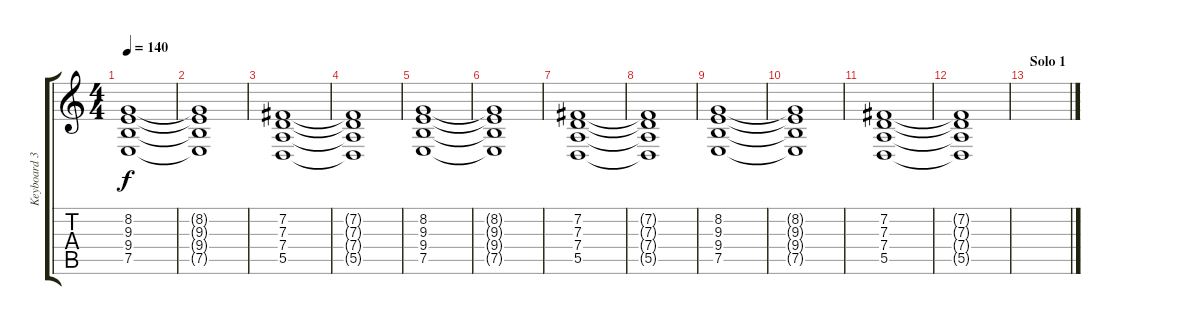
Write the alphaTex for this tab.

\track ("Keyboard 3" "Keyboard 3") {instrument choiraahs}
\staff {score tabs}
\tuning (E4 B3 G3 D3 A2 E2) {hide}
\ts (4 4)
\tempo 140
\clef g2
\ks c
(8.2 9.3 9.4 7.5).1{dy f} |
(8.2{t} 9.3{t} 9.4{t} 7.5{t}).1 |
(7.2 7.3 7.4 5.5).1 |
(7.2{t} 7.3{t} 7.4{t} 5.5{t}).1 |
(8.2 9.3 9.4 7.5).1 |
(8.2{t} 9.3{t} 9.4{t} 7.5{t}).1 |
(7.2 7.3 7.4 5.5).1 |
(7.2{t} 7.3{t} 7.4{t} 5.5{t}).1 |
(8.2 9.3 9.4 7.5).1 |
(8.2{t} 9.3{t} 9.4{t} 7.5{t}).1 |
(7.2 7.3 7.4 5.5).1 |
(7.2{t} 7.3{t} 7.4{t} 5.5{t}).1 |
\section ("" "Solo 1")
